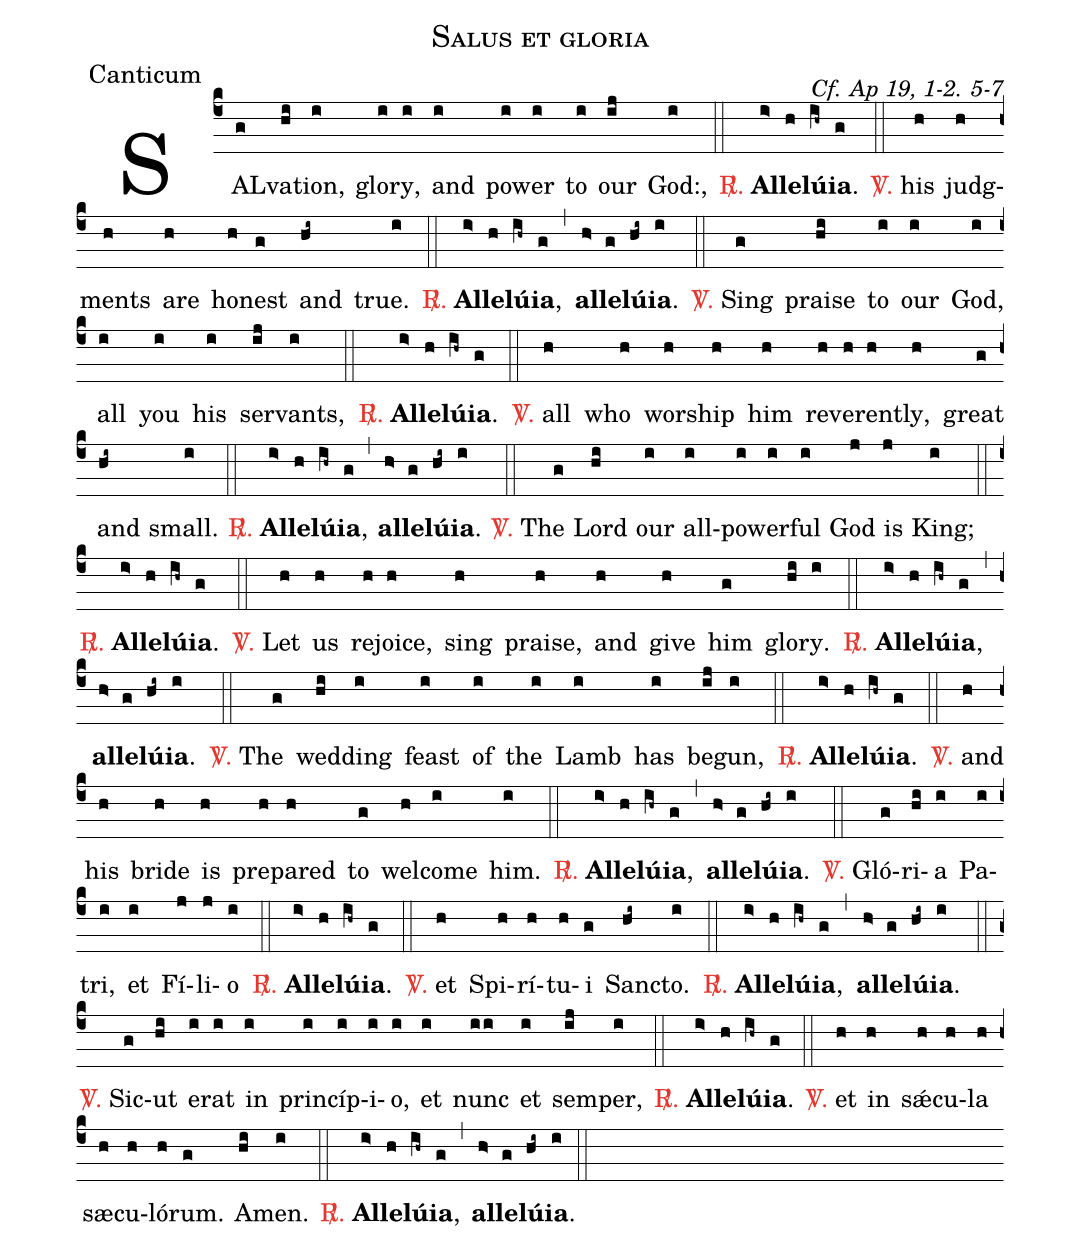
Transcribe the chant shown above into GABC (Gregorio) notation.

name:Salus et gloria;
office-part:Canticum;
commentary:Cf. Ap 19, 1-2. 5-7;
%%
(c4) SAL(g)va(hi)tion,(i) glo(i)ry,(i) and(i) pow(i)er(i) to(i) our(ij) God:,(i) (::)
<c><sp>R/</sp>.</c> <b>{Al}</b>(i>)<b>{le}</b>(h)<b>{lú}</b>(ih~)<b>{ia}</b>.(g) (::)
<c><sp>V/</sp>.</c> his(h) judg(h)ments(h) are(h) hon(h)est(g) and(hi~) true.(i) (::)
<c><sp>R/</sp>.</c> <b>{Al}</b>(i>)<b>{le}</b>(h)<b>{lú}</b>(ih~)<b>{ia}</b>,(g) (,) <b>{al}</b>(h>)<b>{le}</b>(g)<b>{lú}</b>(hi~)<b>{ia}</b>.(i) (::)
<c><sp>V/</sp>.</c> Sing(g) praise(hi) to(i) our(i) God,(i) all(i) you(i) his(i) ser(ij)vants,(i) (::)
<c><sp>R/</sp>.</c> <b>{Al}</b>(i>)<b>{le}</b>(h)<b>{lú}</b>(ih~)<b>{ia}</b>.(g) (::)
<c><sp>V/</sp>.</c> all(h) who(h) wor(h)ship(h) him(h) rev(h)er(h)ent(h)ly,(h) great(g) and(hi~) small.(i) (::)
<c><sp>R/</sp>.</c> <b>{Al}</b>(i>)<b>{le}</b>(h)<b>{lú}</b>(ih~)<b>{ia}</b>,(g) (,) <b>{al}</b>(h>)<b>{le}</b>(g)<b>{lú}</b>(hi~)<b>{ia}</b>.(i) (::)
<c><sp>V/</sp>.</c> The(g) Lord(hi) our(i) all-(i)pow(i)er(i)ful(i) God(j) is(j) King;(i) (::)
<c><sp>R/</sp>.</c> <b>{Al}</b>(i>)<b>{le}</b>(h)<b>{lú}</b>(ih~)<b>{ia}</b>.(g) (::)
<c><sp>V/</sp>.</c> Let(h) us(h) re(h)joice,(h) sing(h) praise,(h) and(h) give(h) him(g) glo(hi)ry.(i) (::)
<c><sp>R/</sp>.</c> <b>{Al}</b>(i>)<b>{le}</b>(h)<b>{lú}</b>(ih~)<b>{ia}</b>,(g) (,) <b>{al}</b>(h>)<b>{le}</b>(g)<b>{lú}</b>(hi~)<b>{ia}</b>.(i) (::)
<c><sp>V/</sp>.</c> The(g) wed(hi)ding(i) feast(i) of(i) the(i) Lamb(i) has(i) be(ij)gun,(i) (::)
<c><sp>R/</sp>.</c> <b>{Al}</b>(i>)<b>{le}</b>(h)<b>{lú}</b>(ih~)<b>{ia}</b>.(g) (::)
<c><sp>V/</sp>.</c> and(h) his(h) bride(h) is(h) pre(h)pared(h) to(g) wel(h)come(i) him.(i) (::)
<c><sp>R/</sp>.</c> <b>{Al}</b>(i>)<b>{le}</b>(h)<b>{lú}</b>(ih~)<b>{ia}</b>,(g) (,) <b>{al}</b>(h>)<b>{le}</b>(g)<b>{lú}</b>(hi~)<b>{ia}</b>.(i) (::)
<c><sp>V/</sp>.</c> Gló(g)ri(hi)a(i) Pa(i)tri,(i) et(i) Fí(j)li(j)o(i) (::)
<c><sp>R/</sp>.</c> <b>{Al}</b>(i>)<b>{le}</b>(h)<b>{lú}</b>(ih~)<b>{ia}</b>.(g) (::)
<c><sp>V/</sp>.</c> et(h) Spi(h)rí(h)tu(h)i(g) San(hi~)cto.(i) (::)
<c><sp>R/</sp>.</c> <b>{Al}</b>(i>)<b>{le}</b>(h)<b>{lú}</b>(ih~)<b>{ia}</b>,(g) (,) <b>{al}</b>(h>)<b>{le}</b>(g)<b>{lú}</b>(hi~)<b>{ia}</b>.(i) (::)
<c><sp>V/</sp>.</c> Sic(g)ut(hi) e(i)rat(i) in(i) prin(i)cíp(i)i(i)o,(i) et(i) nunc(ii) et(i) sem(ij)per,(i) (::)
<c><sp>R/</sp>.</c> <b>{Al}</b>(i>)<b>{le}</b>(h)<b>{lú}</b>(ih~)<b>{ia}</b>.(g) (::)
<c><sp>V/</sp>.</c> et(h) in(h) sǽ(h)cu(h)la(h) sæ(h)cu(h)ló(h)rum.(g) A(hi)men.(i) (::)
<c><sp>R/</sp>.</c> <b>{Al}</b>(i>)<b>{le}</b>(h)<b>{lú}</b>(ih~)<b>{ia}</b>,(g) (,) <b>{al}</b>(h>)<b>{le}</b>(g)<b>{lú}</b>(hi~)<b>{ia}</b>.(i) (::)
